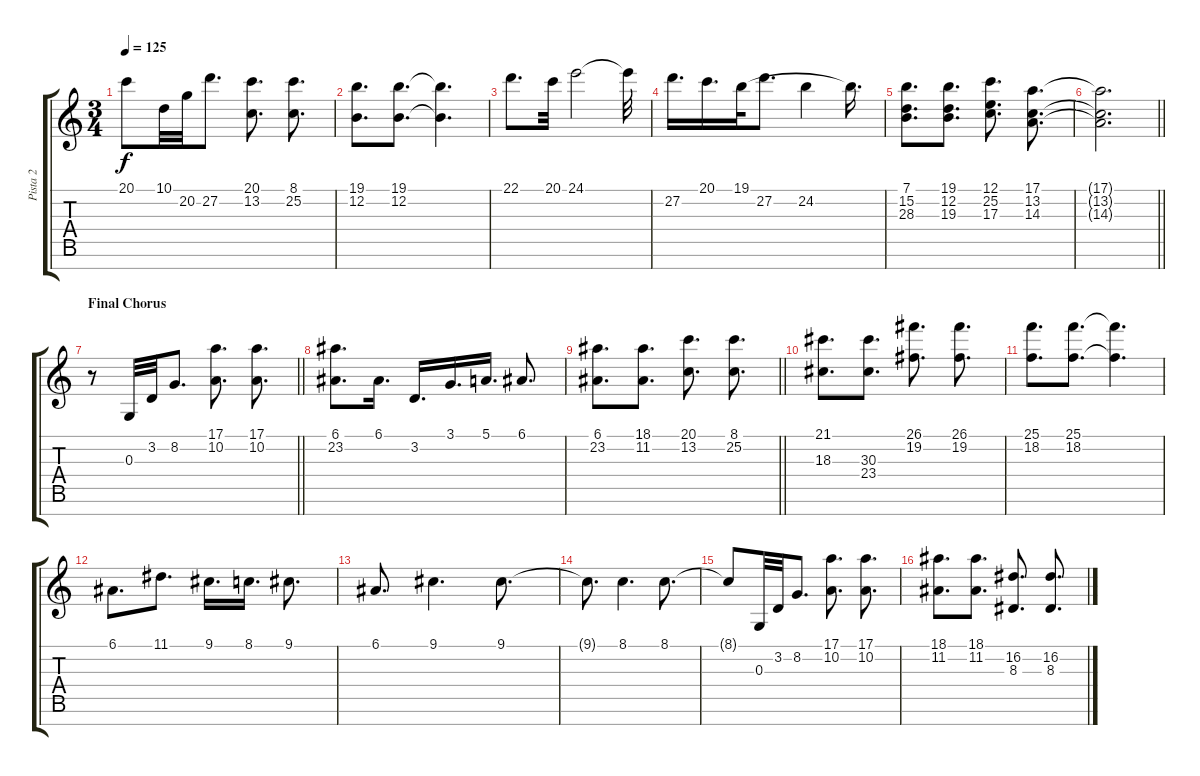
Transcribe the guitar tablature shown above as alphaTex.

\track ("Pista 2" "Pista 2") {instrument acousticgrandpiano}
\staff {score tabs}
\tuning (E4 B3 G3 D3 A2 E2 B1) {hide}
\ts (3 4)
\tempo 125
\clef g2
\ks c
20.1.8{dy f} 10.1.32 20.2.32 27.2.8{d} (20.1 13.2).8{d} (8.1 25.2).8{d} |
(19.1 12.2).8{d} (19.1 12.2).8{d} (19.1{t} 12.2{t}).4{d} |
22.1.8{d} 20.1.32 24.1.2 24.1{t}.32 |
27.2.16{d} 20.1.16{d} 19.1.32 27.2.8{d} 24.2.4 19.1{t}.16{d} |
(7.1 15.2 28.3).8{d} (19.1 12.2 19.3).8{d} (12.1 25.2 17.3).8{d} (17.1 13.2 14.3).8{d} |
\barLineRight lightlight
(17.1{t} 13.2{t} 14.3{t}).2{d} |
\section ("" "Final Chorus")
\barLineRight lightlight
r.8 0.3.32 3.2.32 8.2.8{d} (17.1 10.2).8{d} (17.1 10.2).8{d} |
(6.1 23.2).8{d} 6.1.16{d} 3.2.16{d} 3.1.16{d} 5.1.16{d} 6.1.8{d} |
\barLineRight lightlight
(6.1 23.2).8{d} (18.1 11.2).8{d} (20.1 13.2).8{d} (8.1 25.2).8{d} |
(21.1 18.3).8{d} (30.3 23.4).8{d} (26.1 19.2).8{d} (26.1 19.2).8{d} |
(25.1 18.2).8{d} (25.1 18.2).8{d} (25.1{t} 18.2{t}).4{d} |
6.1.8{d} 11.1.8{d} 9.1.16{d} 8.1.16{d} 9.1.8{d} |
6.1.8{d} 9.1.4{d} 9.1.8{d} |
9.1{t}.8{d} 8.1.4{d} 8.1.8{d} |
8.1{t}.8 0.3.32 3.2.32 8.2.8{d} (17.1 10.2).8{d} (17.1 10.2).8{d} |
(18.1 11.2).8{d} (18.1 11.2).8{d} (16.2 8.3).8{d} (16.2 8.3).8{d}
